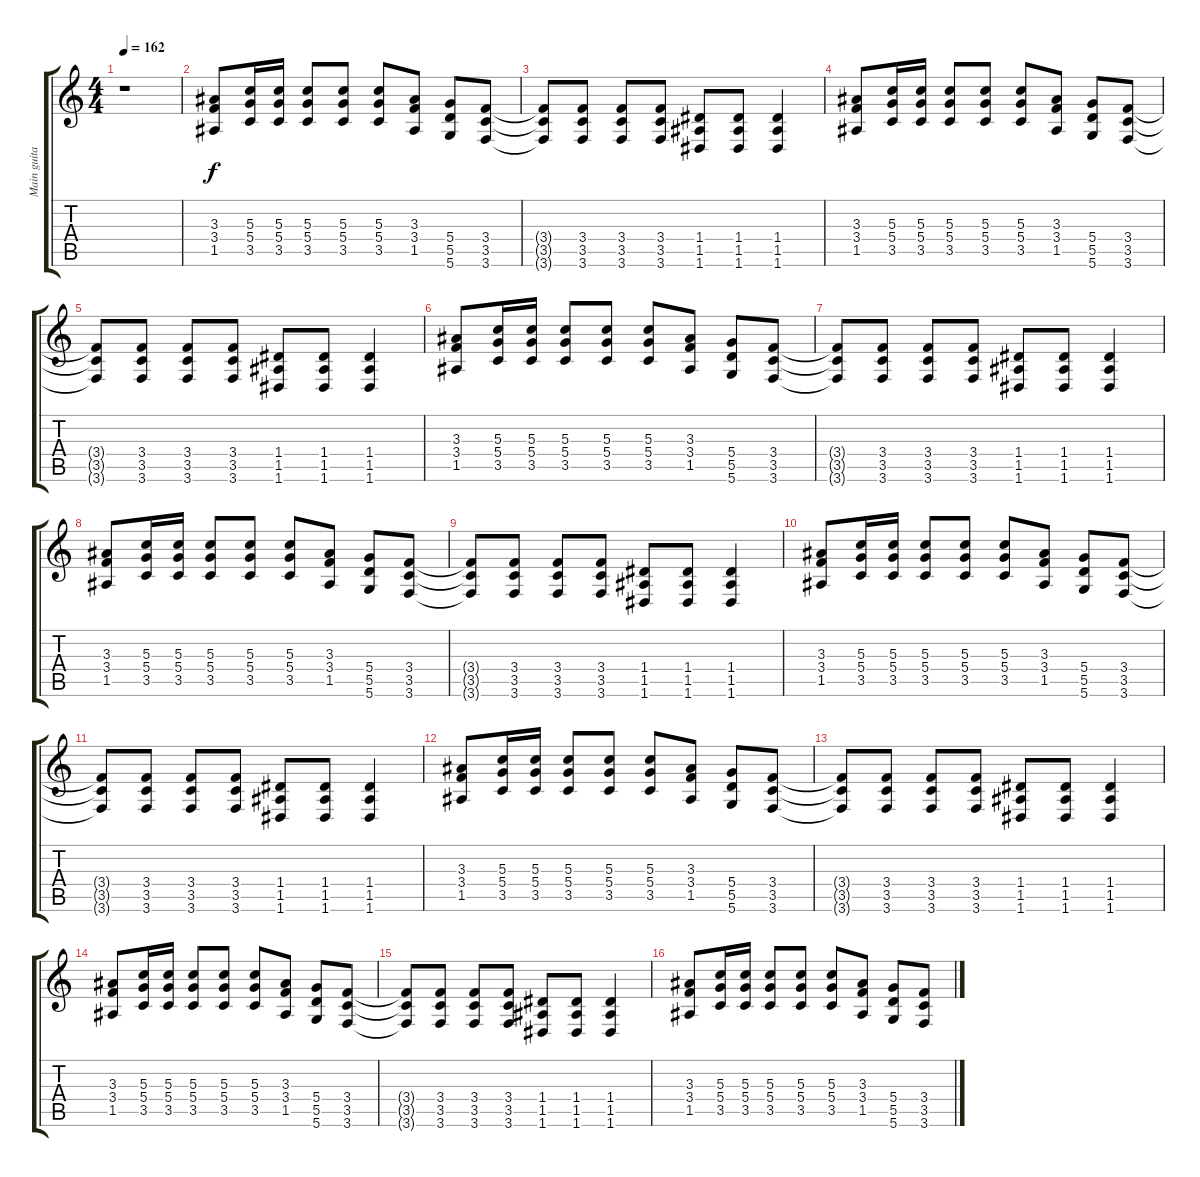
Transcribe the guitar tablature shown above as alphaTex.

\track ("Main guitar" "Main guita") {instrument distortionguitar}
\staff {score tabs}
\tuning (E4 B3 G3 D3 A2 D2) {hide}
\ts (4 4)
\tempo 162
\clef g2
\ks c
r.1{dy f} |
(3.3 3.4 1.5).8 (5.3 5.4 3.5).16 (5.3 5.4 3.5).16 (5.3 5.4 3.5).8 (5.3 5.4 3.5).8 (5.3 5.4 3.5).8 (3.3 3.4 1.5).8 (5.4 5.5 5.6).8 (3.4 3.5 3.6).8 |
(3.4{t} 3.5{t} 3.6{t}).8 (3.4 3.5 3.6).8 (3.4 3.5 3.6).8 (3.4 3.5 3.6).8 (1.4 1.5 1.6).8 (1.4 1.5 1.6).8 (1.4 1.5 1.6).4 |
(3.3 3.4 1.5).8 (5.3 5.4 3.5).16 (5.3 5.4 3.5).16 (5.3 5.4 3.5).8 (5.3 5.4 3.5).8 (5.3 5.4 3.5).8 (3.3 3.4 1.5).8 (5.4 5.5 5.6).8 (3.4 3.5 3.6).8 |
(3.4{t} 3.5{t} 3.6{t}).8 (3.4 3.5 3.6).8 (3.4 3.5 3.6).8 (3.4 3.5 3.6).8 (1.4 1.5 1.6).8 (1.4 1.5 1.6).8 (1.4 1.5 1.6).4 |
(3.3 3.4 1.5).8 (5.3 5.4 3.5).16 (5.3 5.4 3.5).16 (5.3 5.4 3.5).8 (5.3 5.4 3.5).8 (5.3 5.4 3.5).8 (3.3 3.4 1.5).8 (5.4 5.5 5.6).8 (3.4 3.5 3.6).8 |
(3.4{t} 3.5{t} 3.6{t}).8 (3.4 3.5 3.6).8 (3.4 3.5 3.6).8 (3.4 3.5 3.6).8 (1.4 1.5 1.6).8 (1.4 1.5 1.6).8 (1.4 1.5 1.6).4 |
(3.3 3.4 1.5).8 (5.3 5.4 3.5).16 (5.3 5.4 3.5).16 (5.3 5.4 3.5).8 (5.3 5.4 3.5).8 (5.3 5.4 3.5).8 (3.3 3.4 1.5).8 (5.4 5.5 5.6).8 (3.4 3.5 3.6).8 |
(3.4{t} 3.5{t} 3.6{t}).8 (3.4 3.5 3.6).8 (3.4 3.5 3.6).8 (3.4 3.5 3.6).8 (1.4 1.5 1.6).8 (1.4 1.5 1.6).8 (1.4 1.5 1.6).4 |
(3.3 3.4 1.5).8 (5.3 5.4 3.5).16 (5.3 5.4 3.5).16 (5.3 5.4 3.5).8 (5.3 5.4 3.5).8 (5.3 5.4 3.5).8 (3.3 3.4 1.5).8 (5.4 5.5 5.6).8 (3.4 3.5 3.6).8 |
(3.4{t} 3.5{t} 3.6{t}).8 (3.4 3.5 3.6).8 (3.4 3.5 3.6).8 (3.4 3.5 3.6).8 (1.4 1.5 1.6).8 (1.4 1.5 1.6).8 (1.4 1.5 1.6).4 |
(3.3 3.4 1.5).8 (5.3 5.4 3.5).16 (5.3 5.4 3.5).16 (5.3 5.4 3.5).8 (5.3 5.4 3.5).8 (5.3 5.4 3.5).8 (3.3 3.4 1.5).8 (5.4 5.5 5.6).8 (3.4 3.5 3.6).8 |
(3.4{t} 3.5{t} 3.6{t}).8 (3.4 3.5 3.6).8 (3.4 3.5 3.6).8 (3.4 3.5 3.6).8 (1.4 1.5 1.6).8 (1.4 1.5 1.6).8 (1.4 1.5 1.6).4 |
(3.3 3.4 1.5).8 (5.3 5.4 3.5).16 (5.3 5.4 3.5).16 (5.3 5.4 3.5).8 (5.3 5.4 3.5).8 (5.3 5.4 3.5).8 (3.3 3.4 1.5).8 (5.4 5.5 5.6).8 (3.4 3.5 3.6).8 |
(3.4{t} 3.5{t} 3.6{t}).8 (3.4 3.5 3.6).8 (3.4 3.5 3.6).8 (3.4 3.5 3.6).8 (1.4 1.5 1.6).8 (1.4 1.5 1.6).8 (1.4 1.5 1.6).4 |
(3.3 3.4 1.5).8 (5.3 5.4 3.5).16 (5.3 5.4 3.5).16 (5.3 5.4 3.5).8 (5.3 5.4 3.5).8 (5.3 5.4 3.5).8 (3.3 3.4 1.5).8 (5.4 5.5 5.6).8 (3.4 3.5 3.6).8
